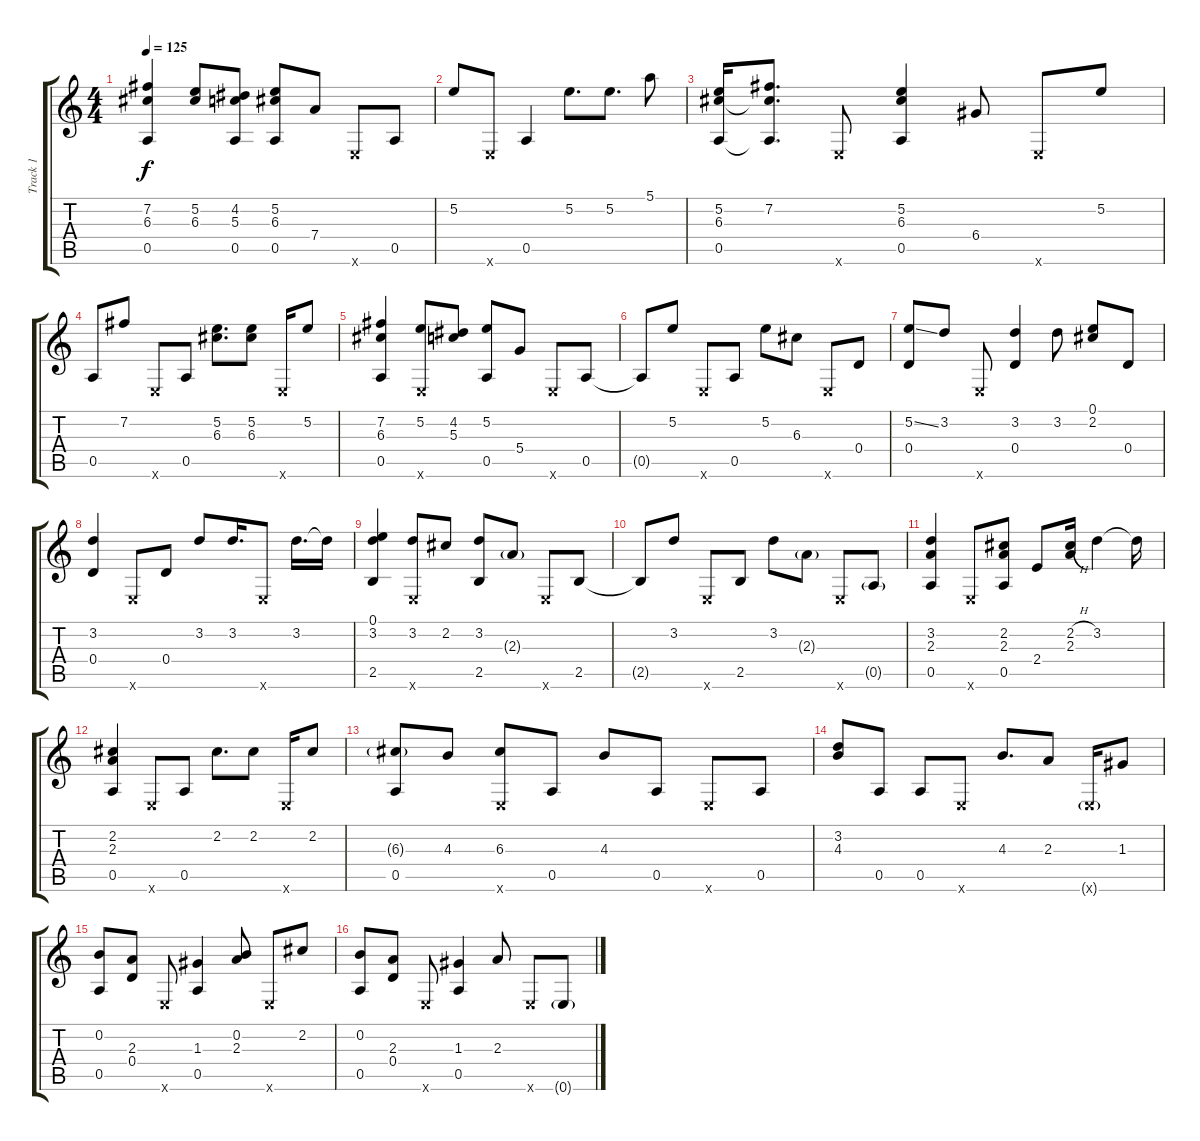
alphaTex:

\track ("Track 1" "Track 1") {instrument acousticguitarsteel}
\staff {score tabs}
\tuning (E4 B3 G3 D3 A2 E2) {hide}
\ts (4 4)
\tempo 125
\clef g2
\ks c
(7.2 6.3 0.5).4{dy f} (5.2 6.3).8 (4.2 5.3 0.5).8 (5.2 6.3 0.5).8 7.4.8 0.6{x}.8 0.5.8 |
5.2.8 0.6{x}.8 0.5.4 5.2.8{d} 5.2.8{d} 5.1.8 |
(5.2 6.3 0.5).16 (7.2 6.3{t} 0.5{t}).8{d} 0.6{x}.8 (5.2 6.3 0.5).4 6.4.8 0.6{x}.8 5.2.8 |
0.5.8 7.2.8 0.6{x}.8 0.5.8 (5.2 6.3).8{d} (5.2 6.3).8 0.6{x}.16 5.2.8 |
(7.2 6.3 0.5).4 (5.2 0.6{x}).8 (4.2 5.3).8 (5.2 0.5).8 5.4.8 0.6{x}.8 0.5.8 |
0.5{t}.8 5.2.8 0.6{x}.8 0.5.8 5.2.8 6.3.8 0.6{x}.8 0.4.8 |
(5.2{ss} 0.4).8 3.2.8 0.6{x}.8 (3.2 0.4).4 3.2.8 (0.1 2.2).8 0.4.8 |
(3.2 0.4).4 0.6{x}.8 0.4.8 3.2.8 3.2.16{d} 0.6{x}.8 3.2.16{d} 3.2{t}.16 |
(0.1 3.2 2.5).4 (3.2 0.6{x}).8 2.2.8 (3.2 2.5).8 2.3{g}.8 0.6{x}.8 2.5.8 |
2.5{t}.8 3.2.8 0.6{x}.8 2.5.8 3.2.8 2.3{g}.8 0.6{x}.8 0.5{g}.8 |
(3.2 2.3 0.5).4 0.6{x}.8 (2.2 2.3 0.5).8 2.4.8 (2.2{h} 2.3).16 3.2.4 3.2{t}.16 |
(2.2 2.3 0.5).4 0.6{x}.8 0.5.8 2.2.8{d} 2.2.8 0.6{x}.16 2.2.8 |
(6.3{g} 0.5).8 4.3.8 (6.3 0.6{x}).8 0.5.8 4.3.8 0.5.8 0.6{x}.8 0.5.8 |
(3.2 4.3).8 0.5.8 0.5.8 0.6{x}.8 4.3.8{d} 2.3.8 0.6{g x}.16 1.3.8 |
(0.2 0.5).8 (2.3 0.4).8 0.6{x}.8 (1.3 0.5).4 (0.2 2.3).8 0.6{x}.8 2.2.8 |
(0.2 0.5).8 (2.3 0.4).8 0.6{x}.8 (1.3 0.5).4 2.3.8 0.6{x}.8 0.6{g}.8
